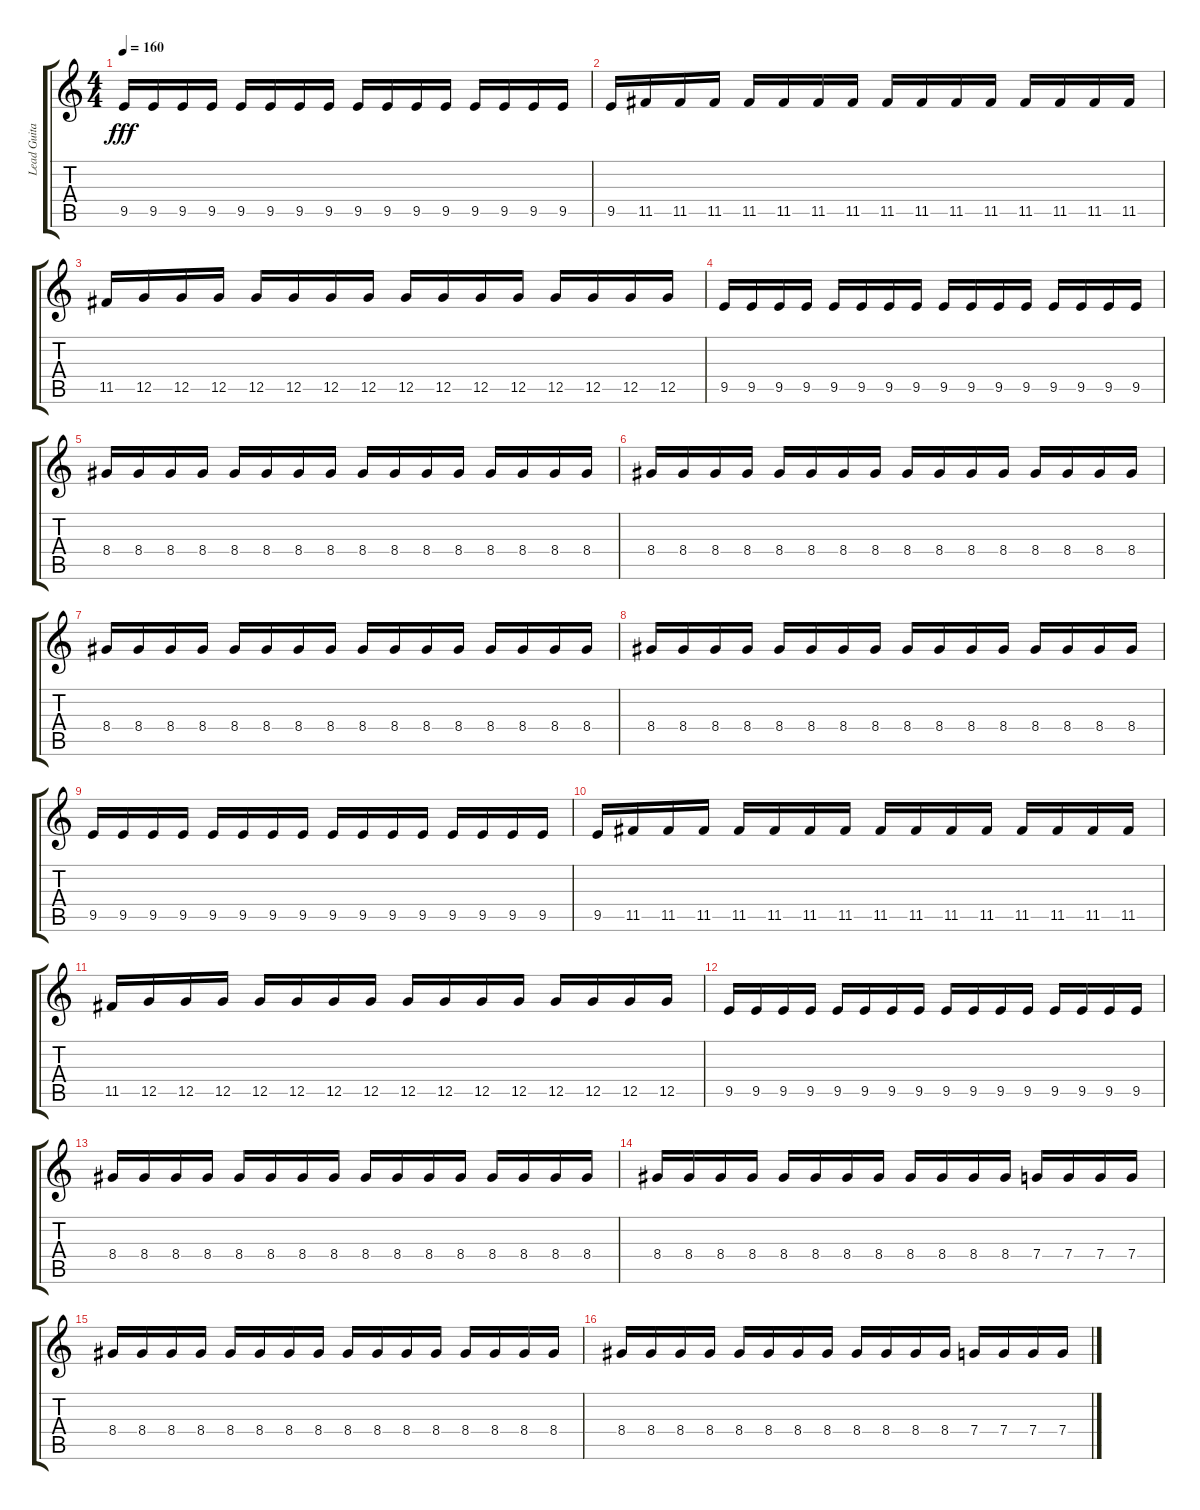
\track ("Lead Guitar" "Lead Guita") {instrument overdrivenguitar}
\staff {score tabs}
\tuning (D4 A3 F3 C3 G2 D2) {hide}
\ts (4 4)
\tempo 160
\clef g2
\ks c
9.5.16{dy fff} 9.5.16 9.5.16 9.5.16 9.5.16 9.5.16 9.5.16 9.5.16 9.5.16 9.5.16 9.5.16 9.5.16 9.5.16 9.5.16 9.5.16 9.5.16 |
9.5.16 11.5.16 11.5.16 11.5.16 11.5.16 11.5.16 11.5.16 11.5.16 11.5.16 11.5.16 11.5.16 11.5.16 11.5.16 11.5.16 11.5.16 11.5.16 |
11.5.16 12.5.16 12.5.16 12.5.16 12.5.16 12.5.16 12.5.16 12.5.16 12.5.16 12.5.16 12.5.16 12.5.16 12.5.16 12.5.16 12.5.16 12.5.16 |
9.5.16 9.5.16 9.5.16 9.5.16 9.5.16 9.5.16 9.5.16 9.5.16 9.5.16 9.5.16 9.5.16 9.5.16 9.5.16 9.5.16 9.5.16 9.5.16 |
8.4.16 8.4.16 8.4.16 8.4.16 8.4.16 8.4.16 8.4.16 8.4.16 8.4.16 8.4.16 8.4.16 8.4.16 8.4.16 8.4.16 8.4.16 8.4.16 |
8.4.16 8.4.16 8.4.16 8.4.16 8.4.16 8.4.16 8.4.16 8.4.16 8.4.16 8.4.16 8.4.16 8.4.16 8.4.16 8.4.16 8.4.16 8.4.16 |
8.4.16 8.4.16 8.4.16 8.4.16 8.4.16 8.4.16 8.4.16 8.4.16 8.4.16 8.4.16 8.4.16 8.4.16 8.4.16 8.4.16 8.4.16 8.4.16 |
8.4.16 8.4.16 8.4.16 8.4.16 8.4.16 8.4.16 8.4.16 8.4.16 8.4.16 8.4.16 8.4.16 8.4.16 8.4.16 8.4.16 8.4.16 8.4.16 |
9.5.16 9.5.16 9.5.16 9.5.16 9.5.16 9.5.16 9.5.16 9.5.16 9.5.16 9.5.16 9.5.16 9.5.16 9.5.16 9.5.16 9.5.16 9.5.16 |
9.5.16 11.5.16 11.5.16 11.5.16 11.5.16 11.5.16 11.5.16 11.5.16 11.5.16 11.5.16 11.5.16 11.5.16 11.5.16 11.5.16 11.5.16 11.5.16 |
11.5.16 12.5.16 12.5.16 12.5.16 12.5.16 12.5.16 12.5.16 12.5.16 12.5.16 12.5.16 12.5.16 12.5.16 12.5.16 12.5.16 12.5.16 12.5.16 |
9.5.16 9.5.16 9.5.16 9.5.16 9.5.16 9.5.16 9.5.16 9.5.16 9.5.16 9.5.16 9.5.16 9.5.16 9.5.16 9.5.16 9.5.16 9.5.16 |
8.4.16 8.4.16 8.4.16 8.4.16 8.4.16 8.4.16 8.4.16 8.4.16 8.4.16 8.4.16 8.4.16 8.4.16 8.4.16 8.4.16 8.4.16 8.4.16 |
8.4.16 8.4.16 8.4.16 8.4.16 8.4.16 8.4.16 8.4.16 8.4.16 8.4.16 8.4.16 8.4.16 8.4.16 7.4.16 7.4.16 7.4.16 7.4.16 |
8.4.16 8.4.16 8.4.16 8.4.16 8.4.16 8.4.16 8.4.16 8.4.16 8.4.16 8.4.16 8.4.16 8.4.16 8.4.16 8.4.16 8.4.16 8.4.16 |
8.4.16 8.4.16 8.4.16 8.4.16 8.4.16 8.4.16 8.4.16 8.4.16 8.4.16 8.4.16 8.4.16 8.4.16 7.4.16 7.4.16 7.4.16 7.4.16
